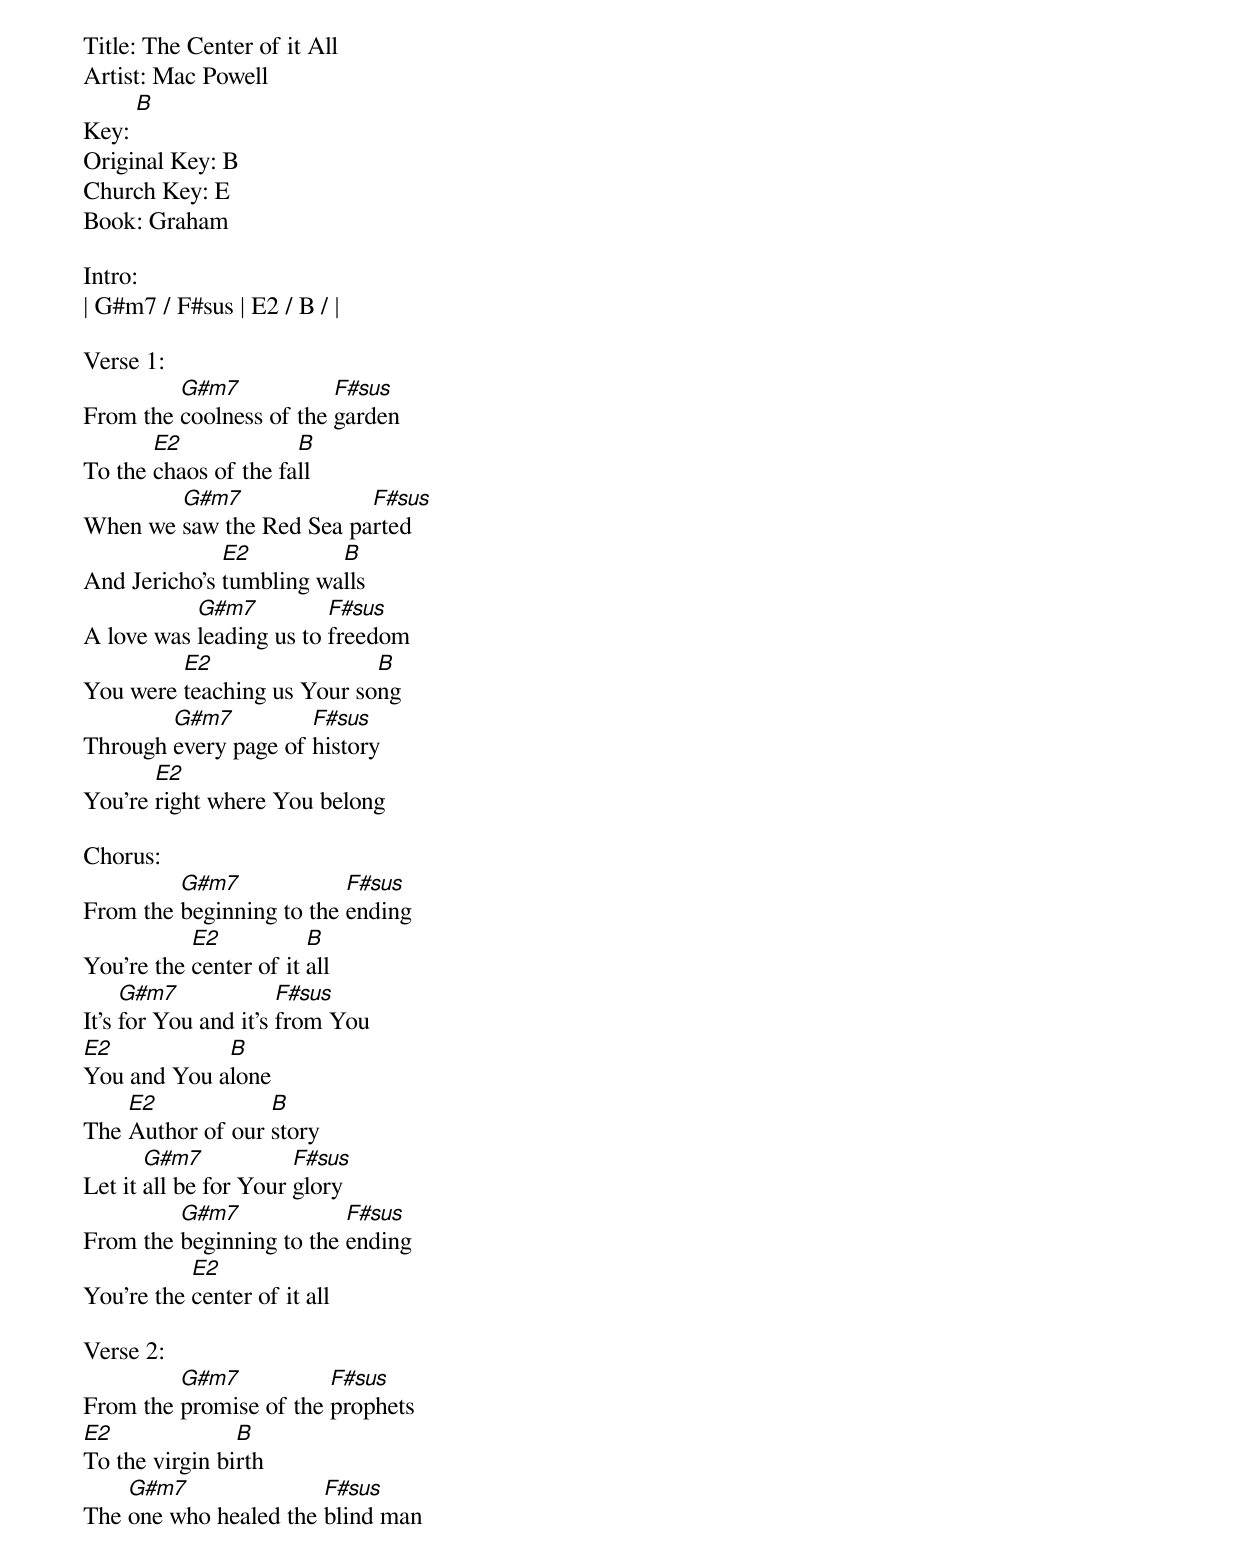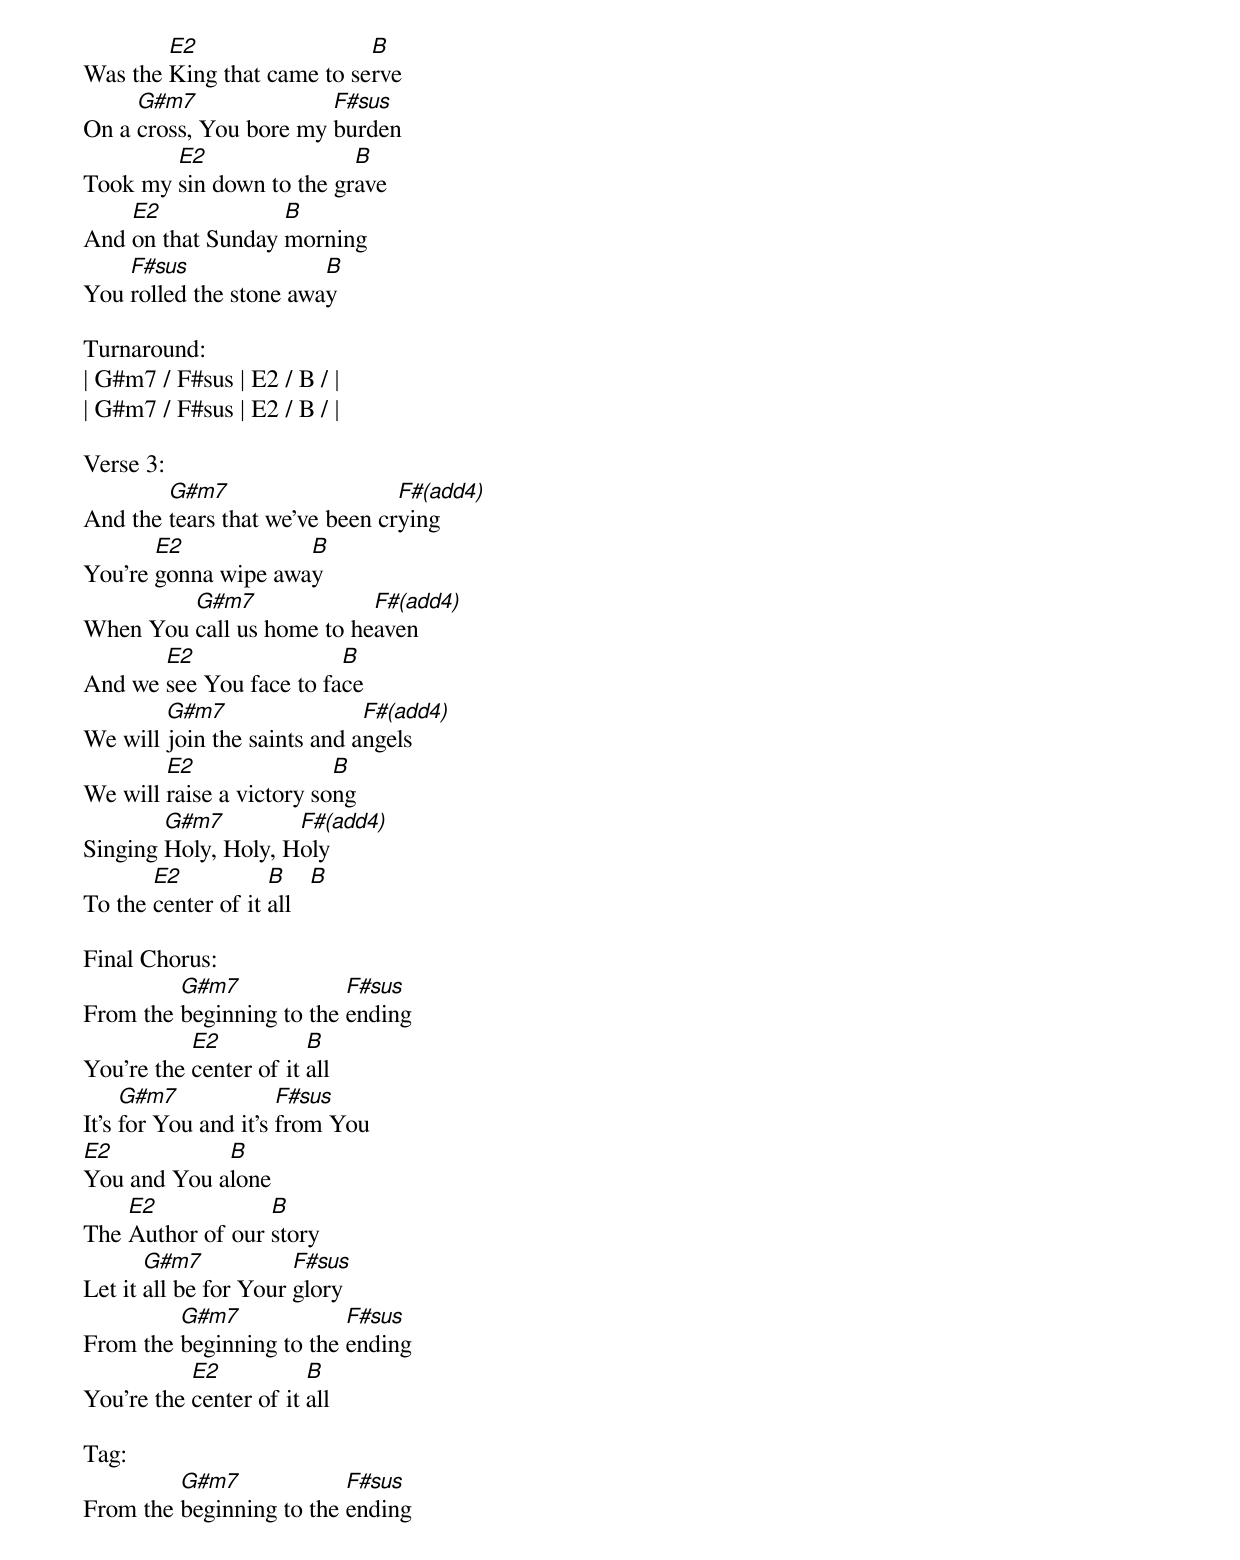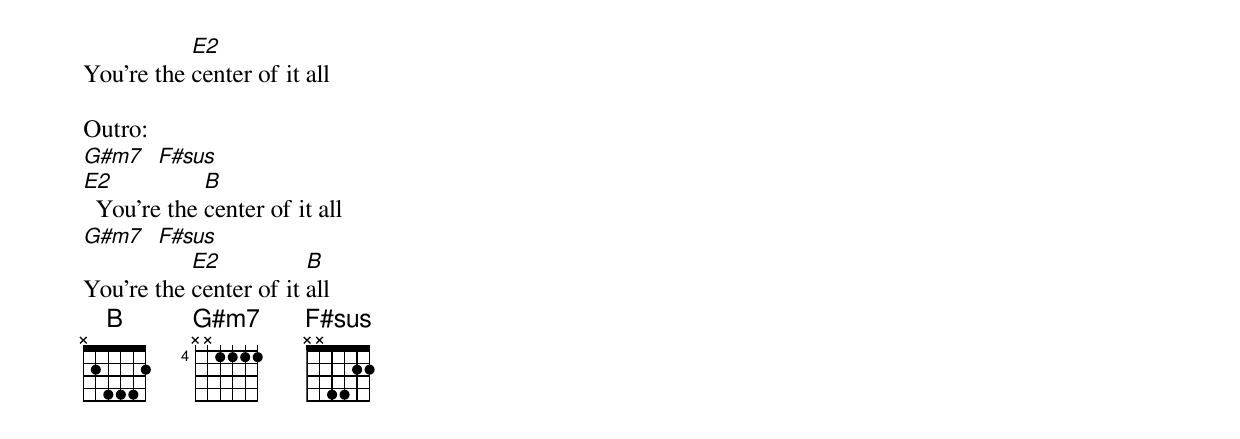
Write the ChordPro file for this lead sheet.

Title: The Center of it All
Artist: Mac Powell
Key: [B]
Original Key: B
Church Key: E
Book: Graham

Intro:
| G#m7 / F#sus | E2 / B / |

Verse 1:
From the [G#m7]coolness of the [F#sus]garden
To the [E2]chaos of the fa[B]ll
When we [G#m7]saw the Red Sea pa[F#sus]rted
And Jericho's [E2]tumbling wa[B]lls
A love was [G#m7]leading us to [F#sus]freedom
You were [E2]teaching us Your so[B]ng
Through [G#m7]every page of [F#sus]history
You're [E2]right where You belong

Chorus:
From the [G#m7]beginning to the [F#sus]ending
You're the [E2]center of it [B]all
It's [G#m7]for You and it's [F#sus]from You
[E2]You and You a[B]lone
The [E2]Author of our [B]story
Let it [G#m7]all be for Your [F#sus]glory
From the [G#m7]beginning to the [F#sus]ending
You're the [E2]center of it all

Verse 2:
From the [G#m7]promise of the [F#sus]prophets
[E2]To the virgin bi[B]rth
The [G#m7]one who healed the [F#sus]blind man
Was the [E2]King that came to se[B]rve
On a [G#m7]cross, You bore my [F#sus]burden
Took my [E2]sin down to the gr[B]ave
And [E2]on that Sunday [B]morning
You [F#sus]rolled the stone awa[B]y

Turnaround:
| G#m7 / F#sus | E2 / B / |
| G#m7 / F#sus | E2 / B / |

Verse 3:
And the [G#m7]tears that we've been cr[F#(add4)]ying
You're [E2]gonna wipe awa[B]y
When You [G#m7]call us home to he[F#(add4)]aven
And we [E2]see You face to fa[B]ce
We will [G#m7]join the saints and a[F#(add4)]ngels
We will [E2]raise a victory so[B]ng
Singing [G#m7]Holy, Holy, H[F#(add4)]oly
To the [E2]center of it [B]all   [B]

Final Chorus:
From the [G#m7]beginning to the [F#sus]ending
You're the [E2]center of it [B]all
It's [G#m7]for You and it's [F#sus]from You
[E2]You and You a[B]lone
The [E2]Author of our [B]story
Let it [G#m7]all be for Your [F#sus]glory
From the [G#m7]beginning to the [F#sus]ending
You're the [E2]center of it [B]all

Tag:
From the [G#m7]beginning to the [F#sus]ending
You're the [E2]center of it all

Outro:
[G#m7]  [F#sus]
[E2]  You're the [B]center of it all
[G#m7]  [F#sus]
You're the [E2]center of it [B]all
